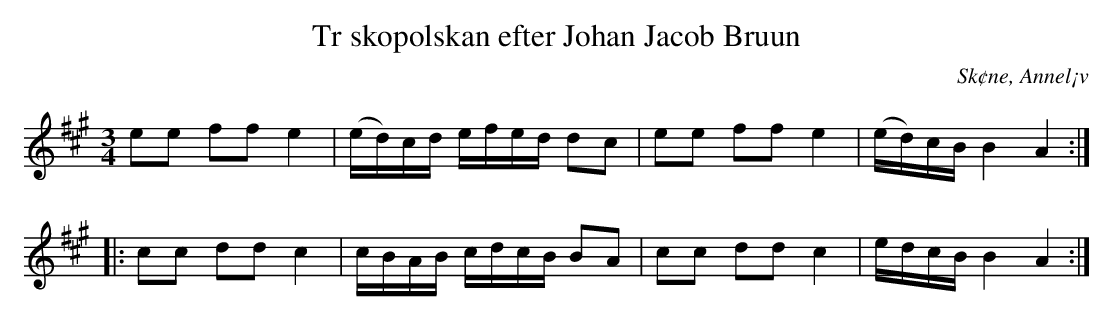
X:1
T:Tr skopolskan efter Johan Jacob Bruun
O:Sk¢ne, Annel¡v
M:3/4
L:1/16
K:A
e2e2 f2f2 e4 | (ed)cd efed d2c2 | e2e2 f2f2 e4 | (ed)cB B4 A4 ::
c2c2 d2d2 c4 | cBAB cdcB B2A2 | c2c2 d2d2 c4 | edcB B4 A4 :|
